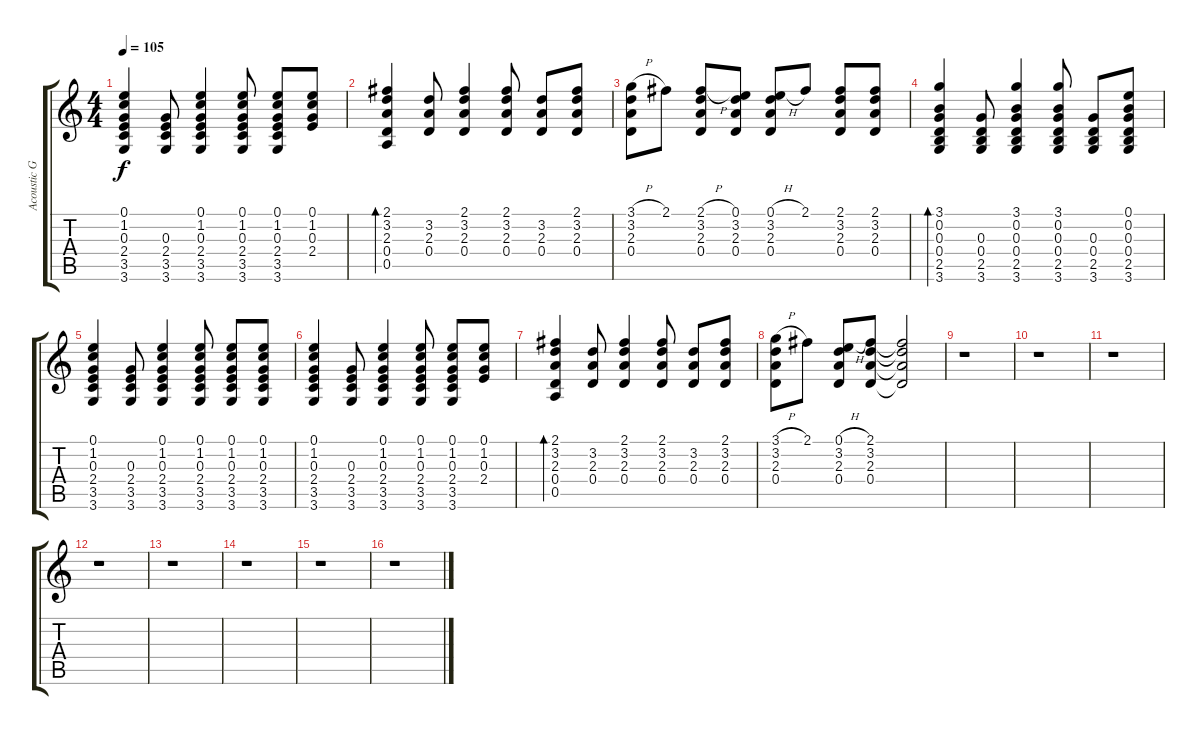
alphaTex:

\track ("Acoustic Guitar" "Acoustic G") {instrument acousticguitarsteel}
\staff {score tabs}
\tuning (E4 B3 G3 D3 A2 E2) {hide}
\ts (4 4)
\tempo 105
\clef g2
\ks c
(0.1 1.2 0.3 2.4 3.5 3.6).4{dy f} (0.3 2.4 3.5 3.6).8 (0.1 1.2 0.3 2.4 3.5 3.6).4 (0.1 1.2 0.3 2.4 3.5 3.6).8 (0.1 1.2 0.3 2.4 3.5 3.6).8 (0.1 1.2 0.3 2.4).8 |
(2.1 3.2 2.3 0.4 0.5).4{bd 120} (3.2 2.3 0.4).8 (2.1 3.2 2.3 0.4).4 (2.1 3.2 2.3 0.4).8 (3.2 2.3 0.4).8 (2.1 3.2 2.3 0.4).8 |
(3.1{h} 3.2 2.3 0.4).8 2.1.8 (2.1{h} 3.2 2.3 0.4).8 (0.1 3.2 2.3 0.4).8 (0.1{h} 3.2 2.3 0.4).8 2.1.8 (2.1 3.2 2.3 0.4).8 (2.1 3.2 2.3 0.4).8 |
(3.1 0.2 0.3 0.4 2.5 3.6).4{bd 120} (0.3 0.4 2.5 3.6).8 (3.1 0.2 0.3 0.4 2.5 3.6).4 (3.1 0.2 0.3 0.4 2.5 3.6).8 (0.3 0.4 2.5 3.6).8 (0.1 0.2 0.3 0.4 2.5 3.6).8 |
(0.1 1.2 0.3 2.4 3.5 3.6).4 (0.3 2.4 3.5 3.6).8 (0.1 1.2 0.3 2.4 3.5 3.6).4 (0.1 1.2 0.3 2.4 3.5 3.6).8 (0.1 1.2 0.3 2.4 3.5 3.6).8 (0.1 1.2 0.3 2.4 3.5 3.6).8 |
(0.1 1.2 0.3 2.4 3.5 3.6).4 (0.3 2.4 3.5 3.6).8 (0.1 1.2 0.3 2.4 3.5 3.6).4 (0.1 1.2 0.3 2.4 3.5 3.6).8 (0.1 1.2 0.3 2.4 3.5 3.6).8 (0.1 1.2 0.3 2.4).8 |
(2.1 3.2 2.3 0.4 0.5).4{bd 120} (3.2 2.3 0.4).8 (2.1 3.2 2.3 0.4).4 (2.1 3.2 2.3 0.4).8 (3.2 2.3 0.4).8 (2.1 3.2 2.3 0.4).8 |
(3.1{h} 3.2 2.3 0.4).8 2.1.8 (0.1{h} 3.2 2.3 0.4).8 (2.1 3.2 2.3 0.4).8 (2.1{t} 3.2{t} 2.3{t} 0.4{t}).2 |
r.1 |
r.1 |
r.1 |
r.1 |
r.1 |
r.1 |
r.1 |
r.1
